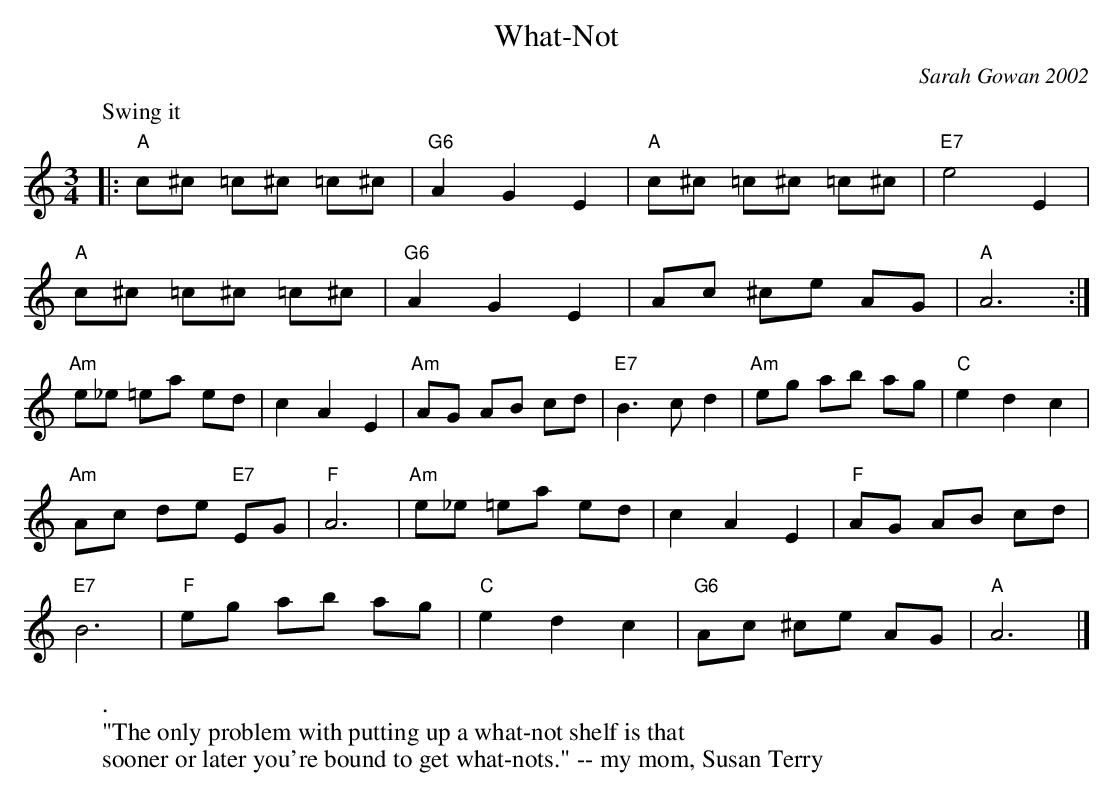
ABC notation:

X:1
T:What-Not
C: Sarah Gowan 2002
M:3/4
K:C
P:Swing it
 |: "A"c^c =c^c =c^c | "G6"A2G2E2 | "A"c^c =c^c =c^c | "E7"e4E2 |
"A"c^c =c^c =c^c | "G6"A2G2E2 | Ac ^ce AG | "A"A6 :|
 "Am" e_e =ea ed |c2A2E2 |"Am" AG AB cd | "E7"B3cd2 | "Am" eg ab ag | "C"e2d2c2 |
"Am"Ac de "E7"EG | "F"A6 | "Am" e_e =ea ed | c2A2E2 | "F"AG AB cd |
"E7"B6 | "F" eg ab ag | "C"e2d2c2 | "G6"Ac ^ce AG | "A"A6|]
W:.
W:"The only problem with putting up a what-not shelf is that
W:sooner or later you're bound to get what-nots." -- my mom, Susan Terry
